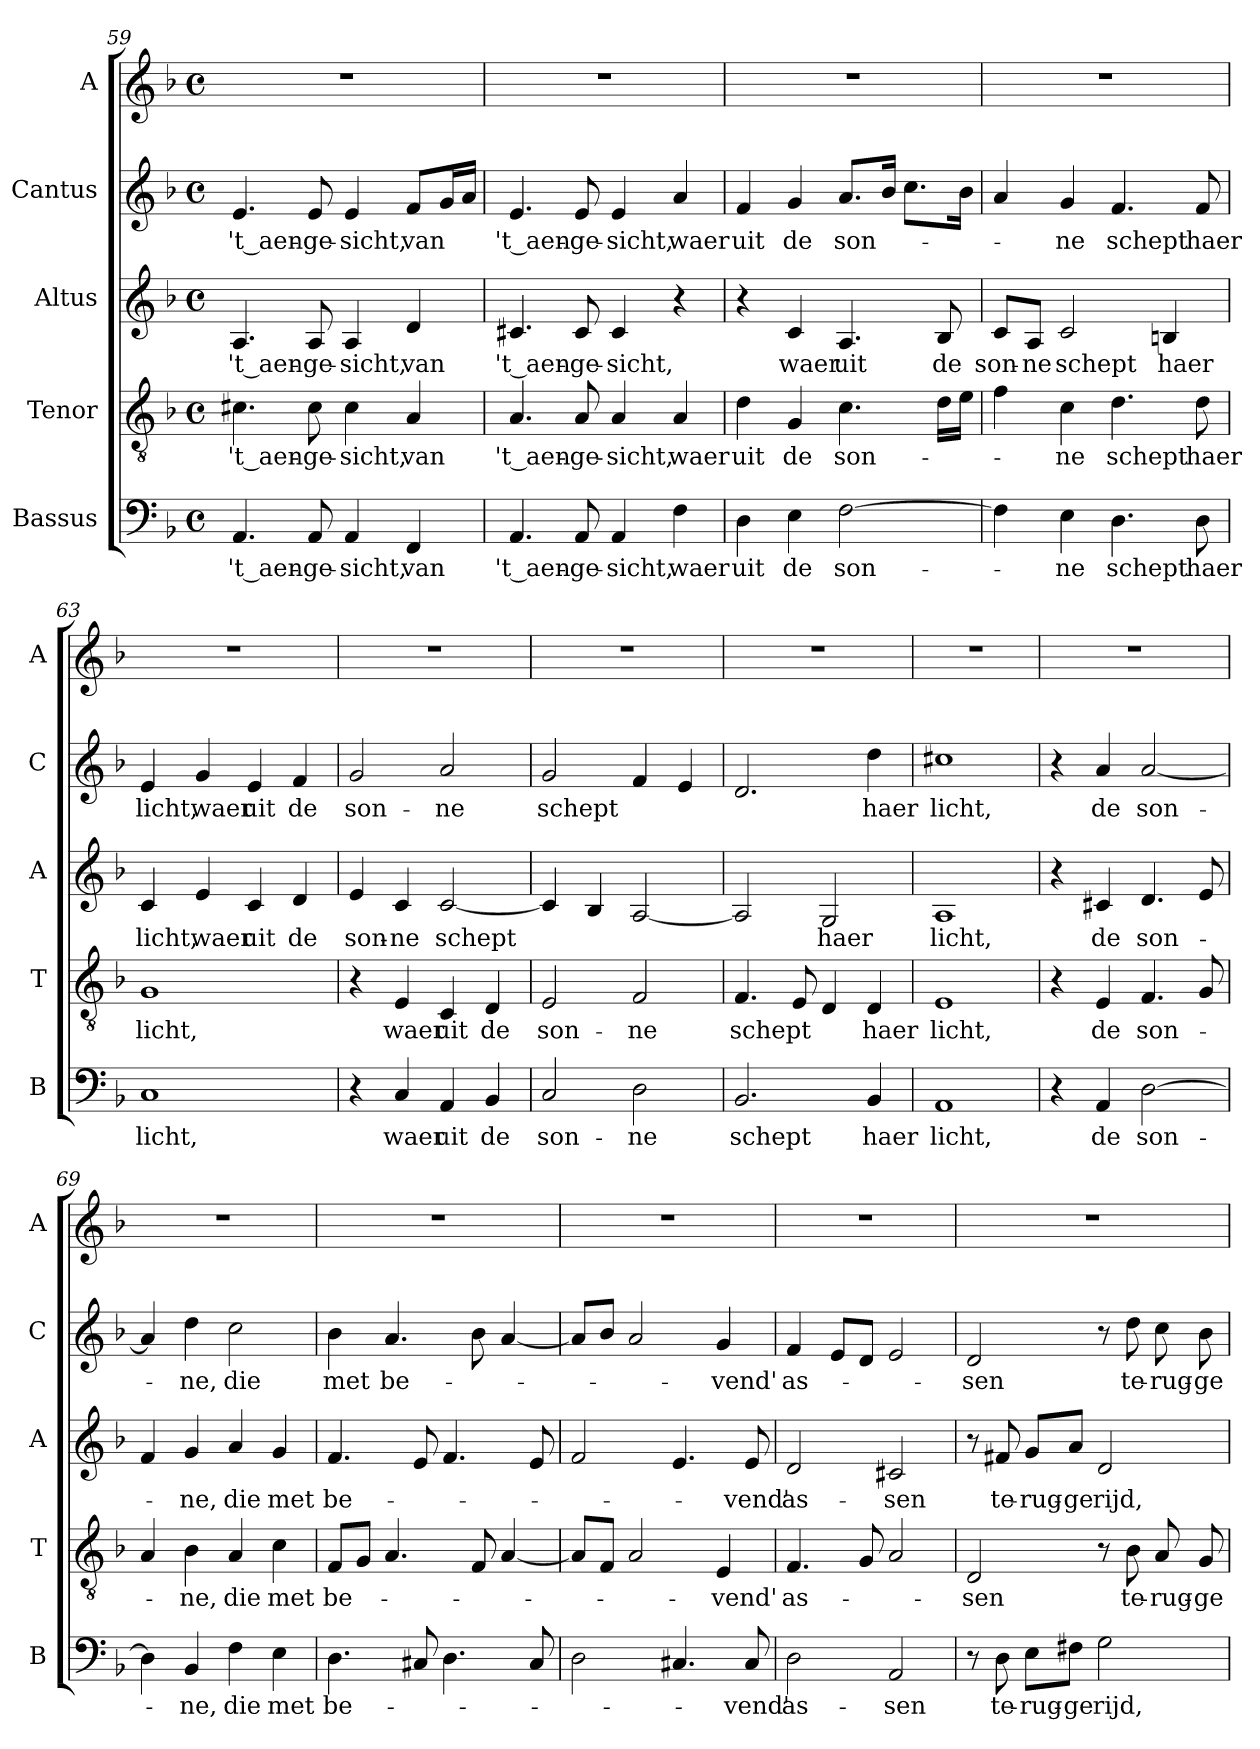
**kern	**text	**kern	**text	**kern	**text	**kern	**text	**kern
*part5	*part5	*part4	*part4	*part3	*part3	*part2	*part2	*part1
*staff5	*staff5	*staff4	*staff4	*staff3	*staff3	*staff2	*staff2	*staff1
*I"Bassus	*	*I"Tenor	*	*I"Altus	*	*I"Cantus	*	*I"A
*I'B	*	*I'T	*	*I'A	*	*I'C	*	*I'A
*clefF4	*	*clefGv2	*	*clefG2	*	*clefG2	*	*clefG2
*k[b-]	*	*k[b-]	*	*k[b-]	*	*k[b-]	*	*k[b-]
*F:	*	*F:	*	*F:	*	*F:	*	*F:
*M4/4	*	*M4/4	*	*M4/4	*	*M4/4	*	*M4/4
*met(c)	*	*met(c)	*	*met(c)	*	*met(c)	*	*met(c)
=59	=59	=59	=59	=59	=59	=59	=59	=59
!	!LO:LY:b	!	!LO:LY:b	!	!LO:LY:b	!	!LO:LY:b	!
4.AA/	't_aen-	4.c#X\	't_aen-	4.A/	't_aen-	4.e/	't_aen-	1r
!	!LO:LY:b	!	!LO:LY:b	!	!LO:LY:b	!	!LO:LY:b	!
8AA/	-ge-	8c#\	-ge-	8A/	-ge-	8e/	-ge-	.
!	!LO:LY:b	!	!LO:LY:b	!	!LO:LY:b	!	!LO:LY:b	!
4AA/	-sicht,	4c#\	-sicht,	4A/	-sicht,	4e/	-sicht,	.
!	!LO:LY:b	!	!LO:LY:b	!	!LO:LY:b	!	!LO:LY:b	!
4FF/	van	4A/	van	4d/	van	8f/L	van	.
.	.	.	.	.	.	16g/L	.	.
.	.	.	.	.	.	16a/JJ	.	.
=60	=60	=60	=60	=60	=60	=60	=60	=60
!	!LO:LY:b	!	!LO:LY:b	!	!LO:LY:b	!	!LO:LY:b	!
4.AA/	't_aen-	4.A/	't_aen-	4.c#X/	't_aen-	4.e/	't_aen-	1r
!	!LO:LY:b	!	!LO:LY:b	!	!LO:LY:b	!	!LO:LY:b	!
8AA/	-ge-	8A/	-ge-	8c#/	-ge-	8e/	-ge-	.
!	!LO:LY:b	!	!LO:LY:b	!	!LO:LY:b	!	!LO:LY:b	!
4AA/	-sicht,	4A/	-sicht,	4c#/	-sicht,	4e/	-sicht,	.
!	!LO:LY:b	!	!LO:LY:b	!	!	!	!LO:LY:b	!
4F\	waer	4A/	waer	4r	.	4a/	waer	.
!!LO:LB:g=z
=61	=61	=61	=61	=61	=61	=61	=61	=61
!	!LO:LY:b	!	!LO:LY:b	!	!	!	!LO:LY:b	!
4D\	uit	4d\	uit	4r	.	4f/	uit	1r
!	!LO:LY:b	!	!LO:LY:b	!	!LO:LY:b	!	!LO:LY:b	!
4E\	de	4G/	de	4c/	waer	4g/	de	.
!	!LO:LY:b	!	!LO:LY:b	!	!LO:LY:b	!	!LO:LY:b	!
[2F\	son-	4.c\	son-	4.A/	uit	8.a/L	son-	.
.	.	.	.	.	.	16b-/Jk	.	.
.	.	.	.	.	.	8.cc\L	.	.
!	!	!	!	!	!LO:LY:b	!	!	!
.	.	16d\LL	.	8B-/	de	.	.	.
.	.	16e\JJ	.	.	.	16b-\Jk	.	.
=62	=62	=62	=62	=62	=62	=62	=62	=62
!	!	!	!	!	!LO:LY:b	!	!	!
4F\]	.	4f\	.	8c/L	son-	4a/	.	1r
!	!	!	!	!	!LO:LY:b	!	!	!
.	.	.	.	8A/J	-ne	.	.	.
!	!LO:LY:b	!	!LO:LY:b	!	!LO:LY:b	!	!LO:LY:b	!
4E\	-ne	4c\	-ne	2c/	schept	4g/	-ne	.
!	!LO:LY:b	!	!LO:LY:b	!	!	!	!LO:LY:b	!
4.D\	schept	4.d\	schept	.	.	4.f/	schept	.
!	!	!	!	!	!LO:LY:b	!	!	!
.	.	.	.	4Bn/	haer	.	.	.
!	!LO:LY:b	!	!LO:LY:b	!	!	!	!LO:LY:b	!
8D\	haer	8d\	haer	.	.	8f/	haer	.
=63	=63	=63	=63	=63	=63	=63	=63	=63
!	!LO:LY:b	!	!LO:LY:b	!	!LO:LY:b	!	!LO:LY:b	!
1C	licht,	1G	licht,	4c/	licht,	4e/	licht,	1r
!	!	!	!	!	!LO:LY:b	!	!LO:LY:b	!
.	.	.	.	4e/	waer	4g/	waer	.
!	!	!	!	!	!LO:LY:b	!	!LO:LY:b	!
.	.	.	.	4c/	uit	4e/	uit	.
!	!	!	!	!	!LO:LY:b	!	!LO:LY:b	!
.	.	.	.	4d/	de	4f/	de	.
=64	=64	=64	=64	=64	=64	=64	=64	=64
!	!	!	!	!	!LO:LY:b	!	!LO:LY:b	!
4r	.	4r	.	4e/	son-	2g/	son-	1r
!	!LO:LY:b	!	!LO:LY:b	!	!LO:LY:b	!	!	!
4C/	waer	4E/	waer	4c/	-ne	.	.	.
!	!LO:LY:b	!	!LO:LY:b	!	!LO:LY:b	!	!LO:LY:b	!
4AA/	uit	4C/	uit	[2c/	schept	2a/	-ne	.
!	!LO:LY:b	!	!LO:LY:b	!	!	!	!	!
4BB-/	de	4D/	de	.	.	.	.	.
=65	=65	=65	=65	=65	=65	=65	=65	=65
!	!LO:LY:b	!	!LO:LY:b	!	!	!	!LO:LY:b	!
2C/	son-	2E/	son-	4c/]	.	2g/	schept	1r
.	.	.	.	4B-/	.	.	.	.
!	!LO:LY:b	!	!LO:LY:b	!	!	!	!	!
2D\	-ne	2F/	-ne	[2A/	.	4f/	.	.
.	.	.	.	.	.	4e/	.	.
!!LO:PB:g=z
=66	=66	=66	=66	=66	=66	=66	=66	=66
!	!LO:LY:b	!	!LO:LY:b	!	!	!	!	!
2.BB-/	schept	4.F/	schept	2A/]	.	2.d/	.	1r
.	.	8E/	.	.	.	.	.	.
!	!	!	!	!	!LO:LY:b	!	!	!
.	.	4D/	.	2G/	haer	.	.	.
!	!LO:LY:b	!	!LO:LY:b	!	!	!	!LO:LY:b	!
4BB-/	haer	4D/	haer	.	.	4dd\	haer	.
=67	=67	=67	=67	=67	=67	=67	=67	=67
!	!LO:LY:b	!	!LO:LY:b	!	!LO:LY:b	!	!LO:LY:b	!
1AA	licht,	1E	licht,	1A	licht,	1cc#X	licht,	1r
=68	=68	=68	=68	=68	=68	=68	=68	=68
4r	.	4r	.	4r	.	4r	.	1r
!	!LO:LY:b	!	!LO:LY:b	!	!LO:LY:b	!	!LO:LY:b	!
4AA/	de	4E/	de	4c#X/	de	4a/	de	.
!	!LO:LY:b	!	!LO:LY:b	!	!LO:LY:b	!	!LO:LY:b	!
[2D\	son-	4.F/	son-	4.d/	son-	[2a/	son-	.
.	.	8G/	.	8e/	.	.	.	.
=69	=69	=69	=69	=69	=69	=69	=69	=69
4D\]	.	4A/	.	4f/	.	4a/]	.	1r
!	!LO:LY:b	!	!LO:LY:b	!	!LO:LY:b	!	!LO:LY:b	!
4BB-/	-ne,	4B-\	-ne,	4g/	-ne,	4dd\	-ne,	.
!	!LO:LY:b	!	!LO:LY:b	!	!LO:LY:b	!	!LO:LY:b	!
4F\	die	4A/	die	4a/	die	2cc\	die	.
!	!LO:LY:b	!	!LO:LY:b	!	!LO:LY:b	!	!	!
4E\	met	4c\	met	4g/	met	.	.	.
=70	=70	=70	=70	=70	=70	=70	=70	=70
!	!LO:LY:b	!	!LO:LY:b	!	!LO:LY:b	!	!LO:LY:b	!
4.D\	be-	8F/L	be-	4.f/	be-	4b-\	met	1r
.	.	8G/J	.	.	.	.	.	.
!	!	!	!	!	!	!	!LO:LY:b	!
.	.	4.A/	.	.	.	4.a/	be-	.
8C#X/	.	.	.	8e/	.	.	.	.
4.D\	.	.	.	4.f/	.	.	.	.
.	.	8F/	.	.	.	8b-\	.	.
.	.	[4A/	.	.	.	[4a/	.	.
8C#/	.	.	.	8e/	.	.	.	.
=71	=71	=71	=71	=71	=71	=71	=71	=71
2D\	.	8A/L]	.	2f/	.	8a/L]	.	1r
.	.	8F/J	.	.	.	8b-/J	.	.
.	.	2A/	.	.	.	2a/	.	.
4.C#X/	.	.	.	4.e/	.	.	.	.
!	!	!	!LO:LY:b	!	!	!	!LO:LY:b	!
.	.	4E/	-vend'	.	.	4g/	-vend'	.
!	!LO:LY:b	!	!	!	!LO:LY:b	!	!	!
8C#/	-vend'	.	.	8e/	-vend'	.	.	.
=72	=72	=72	=72	=72	=72	=72	=72	=72
!	!LO:LY:b	!	!LO:LY:b	!	!LO:LY:b	!	!LO:LY:b	!
2D\	as-	4.F/	as-	2d/	as-	4f/	as-	1r
.	.	.	.	.	.	8e/L	.	.
.	.	8G/	.	.	.	8d/J	.	.
!	!LO:LY:b	!	!	!	!LO:LY:b	!	!	!
2AA/	-sen	2A/	.	2c#X/	-sen	2e/	.	.
!!LO:LB:g=z
=73	=73	=73	=73	=73	=73	=73	=73	=73
!	!	!	!LO:LY:b	!	!	!	!LO:LY:b	!
8r	.	2D/	-sen	8r	.	2d/	-sen	1r
!	!LO:LY:b	!	!	!	!LO:LY:b	!	!	!
8D\	te-	.	.	8f#X/	te-	.	.	.
!	!LO:LY:b	!	!	!	!LO:LY:b	!	!	!
8E\L	-rug-	.	.	8g/L	-rug-	.	.	.
!	!LO:LY:b	!	!	!	!LO:LY:b	!	!	!
8F#X\J	-ge	.	.	8a/J	-ge	.	.	.
!	!LO:LY:b	!	!	!	!LO:LY:b	!	!	!
2G\	rijd,	8r	.	2d/	rijd,	8r	.	.
!	!	!	!LO:LY:b	!	!	!	!LO:LY:b	!
.	.	8B-\	te-	.	.	8dd\	te-	.
!	!	!	!LO:LY:b	!	!	!	!LO:LY:b	!
.	.	8A/	-rug-	.	.	8cc\	-rug-	.
!	!	!	!LO:LY:b	!	!	!	!LO:LY:b	!
.	.	8G/	-ge	.	.	8b-\	-ge	.
=	=	=	=	=	=	=	=	=
*-	*-	*-	*-	*-	*-	*-	*-	*-
